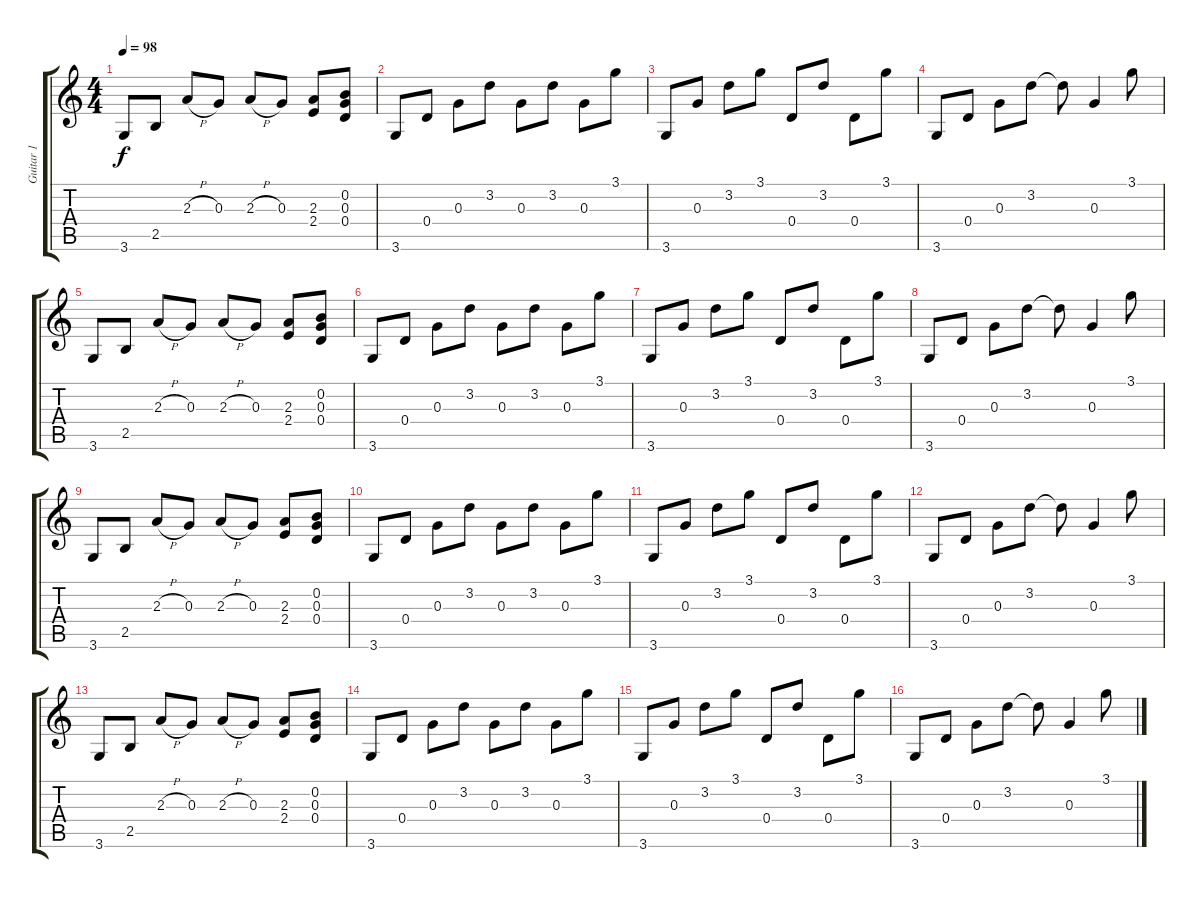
\track ("Guitar 1" "Guitar 1") {instrument acousticguitarnylon}
\staff {score tabs}
\tuning (E4 B3 G3 D3 A2 E2) {hide}
\ts (4 4)
\tempo 98
\clef g2
\ks c
3.6.8{dy f} 2.5.8 2.3{h}.8 0.3.8 2.3{h}.8 0.3.8 (2.3 2.4).8 (0.2 0.3 0.4).8 |
3.6.8 0.4.8 0.3.8 3.2.8 0.3.8 3.2.8 0.3.8 3.1.8 |
3.6.8 0.3.8 3.2.8 3.1.8 0.4.8 3.2.8 0.4.8 3.1.8 |
3.6.8 0.4.8 0.3.8 3.2.8 3.2{t}.8 0.3.4 3.1.8 |
3.6.8 2.5.8 2.3{h}.8 0.3.8 2.3{h}.8 0.3.8 (2.3 2.4).8 (0.2 0.3 0.4).8 |
3.6.8 0.4.8 0.3.8 3.2.8 0.3.8 3.2.8 0.3.8 3.1.8 |
3.6.8 0.3.8 3.2.8 3.1.8 0.4.8 3.2.8 0.4.8 3.1.8 |
3.6.8 0.4.8 0.3.8 3.2.8 3.2{t}.8 0.3.4 3.1.8 |
3.6.8 2.5.8 2.3{h}.8 0.3.8 2.3{h}.8 0.3.8 (2.3 2.4).8 (0.2 0.3 0.4).8 |
3.6.8 0.4.8 0.3.8 3.2.8 0.3.8 3.2.8 0.3.8 3.1.8 |
3.6.8 0.3.8 3.2.8 3.1.8 0.4.8 3.2.8 0.4.8 3.1.8 |
3.6.8 0.4.8 0.3.8 3.2.8 3.2{t}.8 0.3.4 3.1.8 |
3.6.8 2.5.8 2.3{h}.8 0.3.8 2.3{h}.8 0.3.8 (2.3 2.4).8 (0.2 0.3 0.4).8 |
3.6.8 0.4.8 0.3.8 3.2.8 0.3.8 3.2.8 0.3.8 3.1.8 |
3.6.8 0.3.8 3.2.8 3.1.8 0.4.8 3.2.8 0.4.8 3.1.8 |
3.6.8 0.4.8 0.3.8 3.2.8 3.2{t}.8 0.3.4 3.1.8
